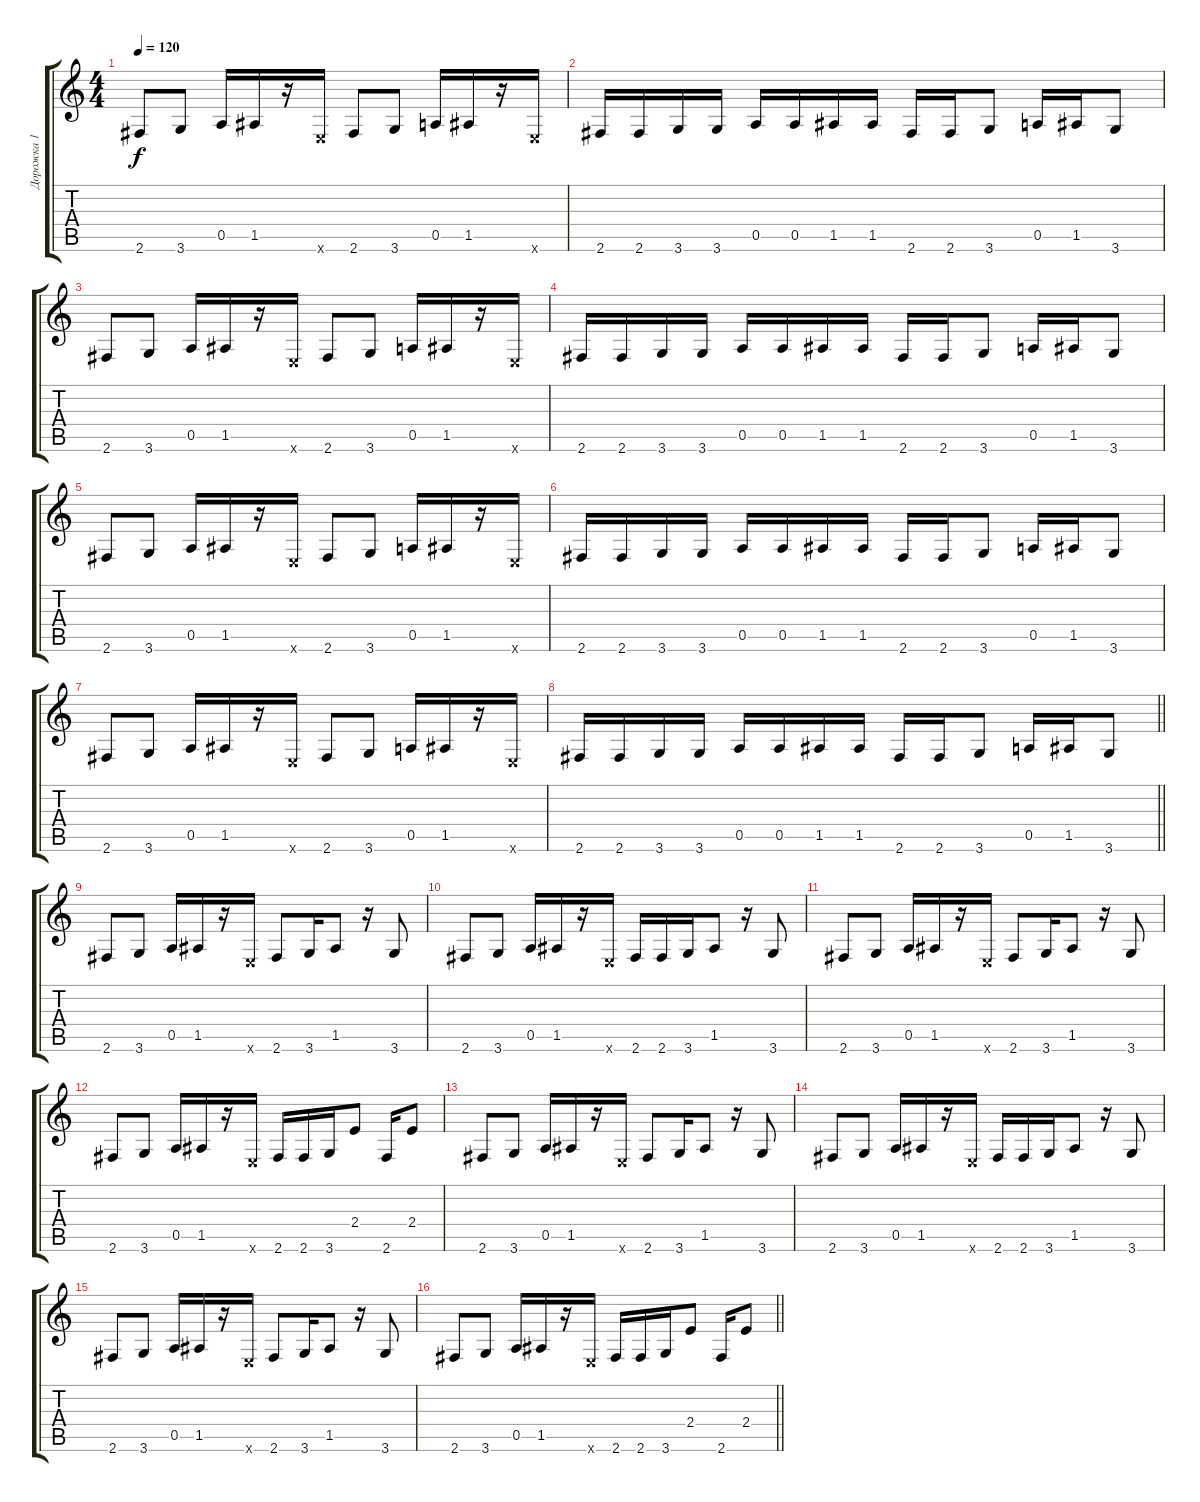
\track ("Дорожка 1" "Дорожка 1") {instrument overdrivenguitar}
\staff {score tabs}
\tuning (E4 B3 G3 D3 A2 E2) {hide}
\ts (4 4)
\tempo 120
\clef g2
\ks c
2.6.8{dy f volume 8 instrument overdrivenguitar} 3.6.8 0.5.16 1.5.16 r.16 0.6{x}.16 2.6.8 3.6.8 0.5.16 1.5.16 r.16 0.6{x}.16 |
2.6.16 2.6.16 3.6.16 3.6.16 0.5.16 0.5.16 1.5.16 1.5.16 2.6.16 2.6.16 3.6.8 0.5.16 1.5.16 3.6.8 |
2.6.8 3.6.8 0.5.16 1.5.16 r.16 0.6{x}.16 2.6.8 3.6.8 0.5.16 1.5.16 r.16 0.6{x}.16 |
2.6.16 2.6.16 3.6.16 3.6.16 0.5.16 0.5.16 1.5.16 1.5.16 2.6.16 2.6.16 3.6.8 0.5.16 1.5.16 3.6.8 |
2.6.8 3.6.8 0.5.16 1.5.16 r.16 0.6{x}.16 2.6.8 3.6.8 0.5.16 1.5.16 r.16 0.6{x}.16 |
2.6.16 2.6.16 3.6.16 3.6.16 0.5.16 0.5.16 1.5.16 1.5.16 2.6.16 2.6.16 3.6.8 0.5.16 1.5.16 3.6.8 |
2.6.8 3.6.8 0.5.16 1.5.16 r.16 0.6{x}.16 2.6.8 3.6.8 0.5.16 1.5.16 r.16 0.6{x}.16 |
\barLineRight lightlight
2.6.16 2.6.16 3.6.16 3.6.16 0.5.16 0.5.16 1.5.16 1.5.16 2.6.16 2.6.16 3.6.8 0.5.16 1.5.16 3.6.8 |
2.6.8{volume 13} 3.6.8 0.5.16 1.5.16 r.16 0.6{x}.16 2.6.8 3.6.16 1.5.8 r.16 3.6.8 |
2.6.8 3.6.8 0.5.16 1.5.16 r.16 0.6{x}.16 2.6.16 2.6.16 3.6.16 1.5.8 r.16 3.6.8 |
2.6.8 3.6.8 0.5.16 1.5.16 r.16 0.6{x}.16 2.6.8 3.6.16 1.5.8 r.16 3.6.8 |
2.6.8 3.6.8 0.5.16 1.5.16 r.16 0.6{x}.16 2.6.16 2.6.16 3.6.16 2.4.8 2.6.16 2.4.8 |
2.6.8 3.6.8 0.5.16 1.5.16 r.16 0.6{x}.16 2.6.8 3.6.16 1.5.8 r.16 3.6.8 |
2.6.8 3.6.8 0.5.16 1.5.16 r.16 0.6{x}.16 2.6.16 2.6.16 3.6.16 1.5.8 r.16 3.6.8 |
2.6.8 3.6.8 0.5.16 1.5.16 r.16 0.6{x}.16 2.6.8 3.6.16 1.5.8 r.16 3.6.8 |
\barLineRight lightlight
2.6.8 3.6.8 0.5.16 1.5.16 r.16 0.6{x}.16 2.6.16 2.6.16 3.6.16 2.4.8 2.6.16 2.4.8
